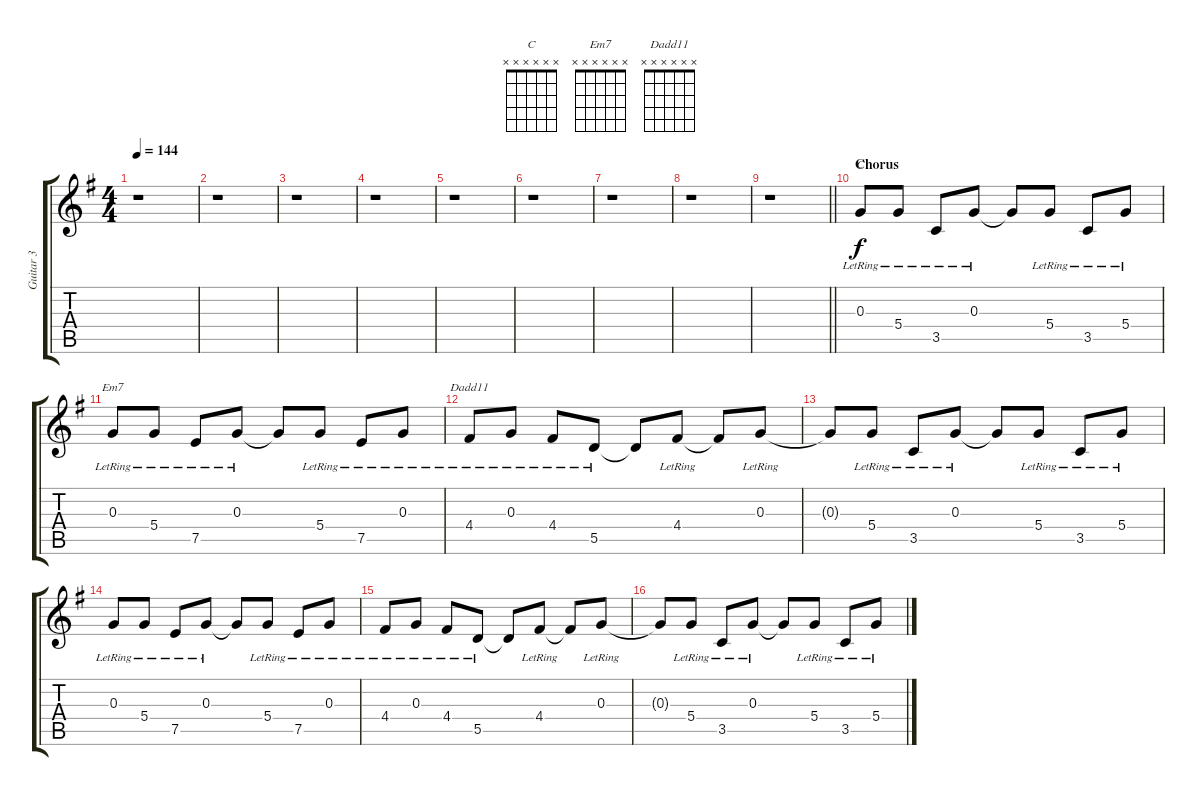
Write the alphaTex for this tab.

\track ("Guitar 3" "Guitar 3") {instrument distortionguitar}
\staff {score tabs}
\tuning (E4 B3 G3 D3 A2 E2) {hide}
\chord ("C" x x x x x x)
\chord ("Em7" x x x x x x)
\chord ("Dadd11" x x x x x x)
\ts (4 4)
\tempo 144
\clef g2
\ks g
r.1{dy f} |
r.1 |
r.1 |
r.1 |
r.1 |
r.1 |
r.1 |
r.1 |
\barLineRight lightlight
r.1 |
\section ("" "Chorus")
0.3{lr}.8{ch "C"} 5.4{lr}.8 3.5{lr}.8 0.3{lr}.8 0.3{t}.8 5.4{lr}.8 3.5{lr}.8 5.4{lr}.8 |
0.3{lr}.8{ch "Em7"} 5.4{lr}.8 7.5{lr}.8 0.3{lr}.8 0.3{t}.8 5.4{lr}.8 7.5{lr}.8 0.3{lr}.8 |
4.4{lr}.8{ch "Dadd11"} 0.3{lr}.8 4.4{lr}.8 5.5{lr}.8 5.5{t}.8 4.4{lr}.8 4.4{t}.8 0.3{lr}.8 |
0.3{t}.8 5.4{lr}.8 3.5{lr}.8 0.3{lr}.8 0.3{t}.8 5.4{lr}.8 3.5{lr}.8 5.4{lr}.8 |
0.3{lr}.8 5.4{lr}.8 7.5{lr}.8 0.3{lr}.8 0.3{t}.8 5.4{lr}.8 7.5{lr}.8 0.3{lr}.8 |
4.4{lr}.8 0.3{lr}.8 4.4{lr}.8 5.5{lr}.8 5.5{t}.8 4.4{lr}.8 4.4{t}.8 0.3{lr}.8 |
0.3{t}.8 5.4{lr}.8 3.5{lr}.8 0.3{lr}.8 0.3{t}.8 5.4{lr}.8 3.5{lr}.8 5.4{lr}.8
